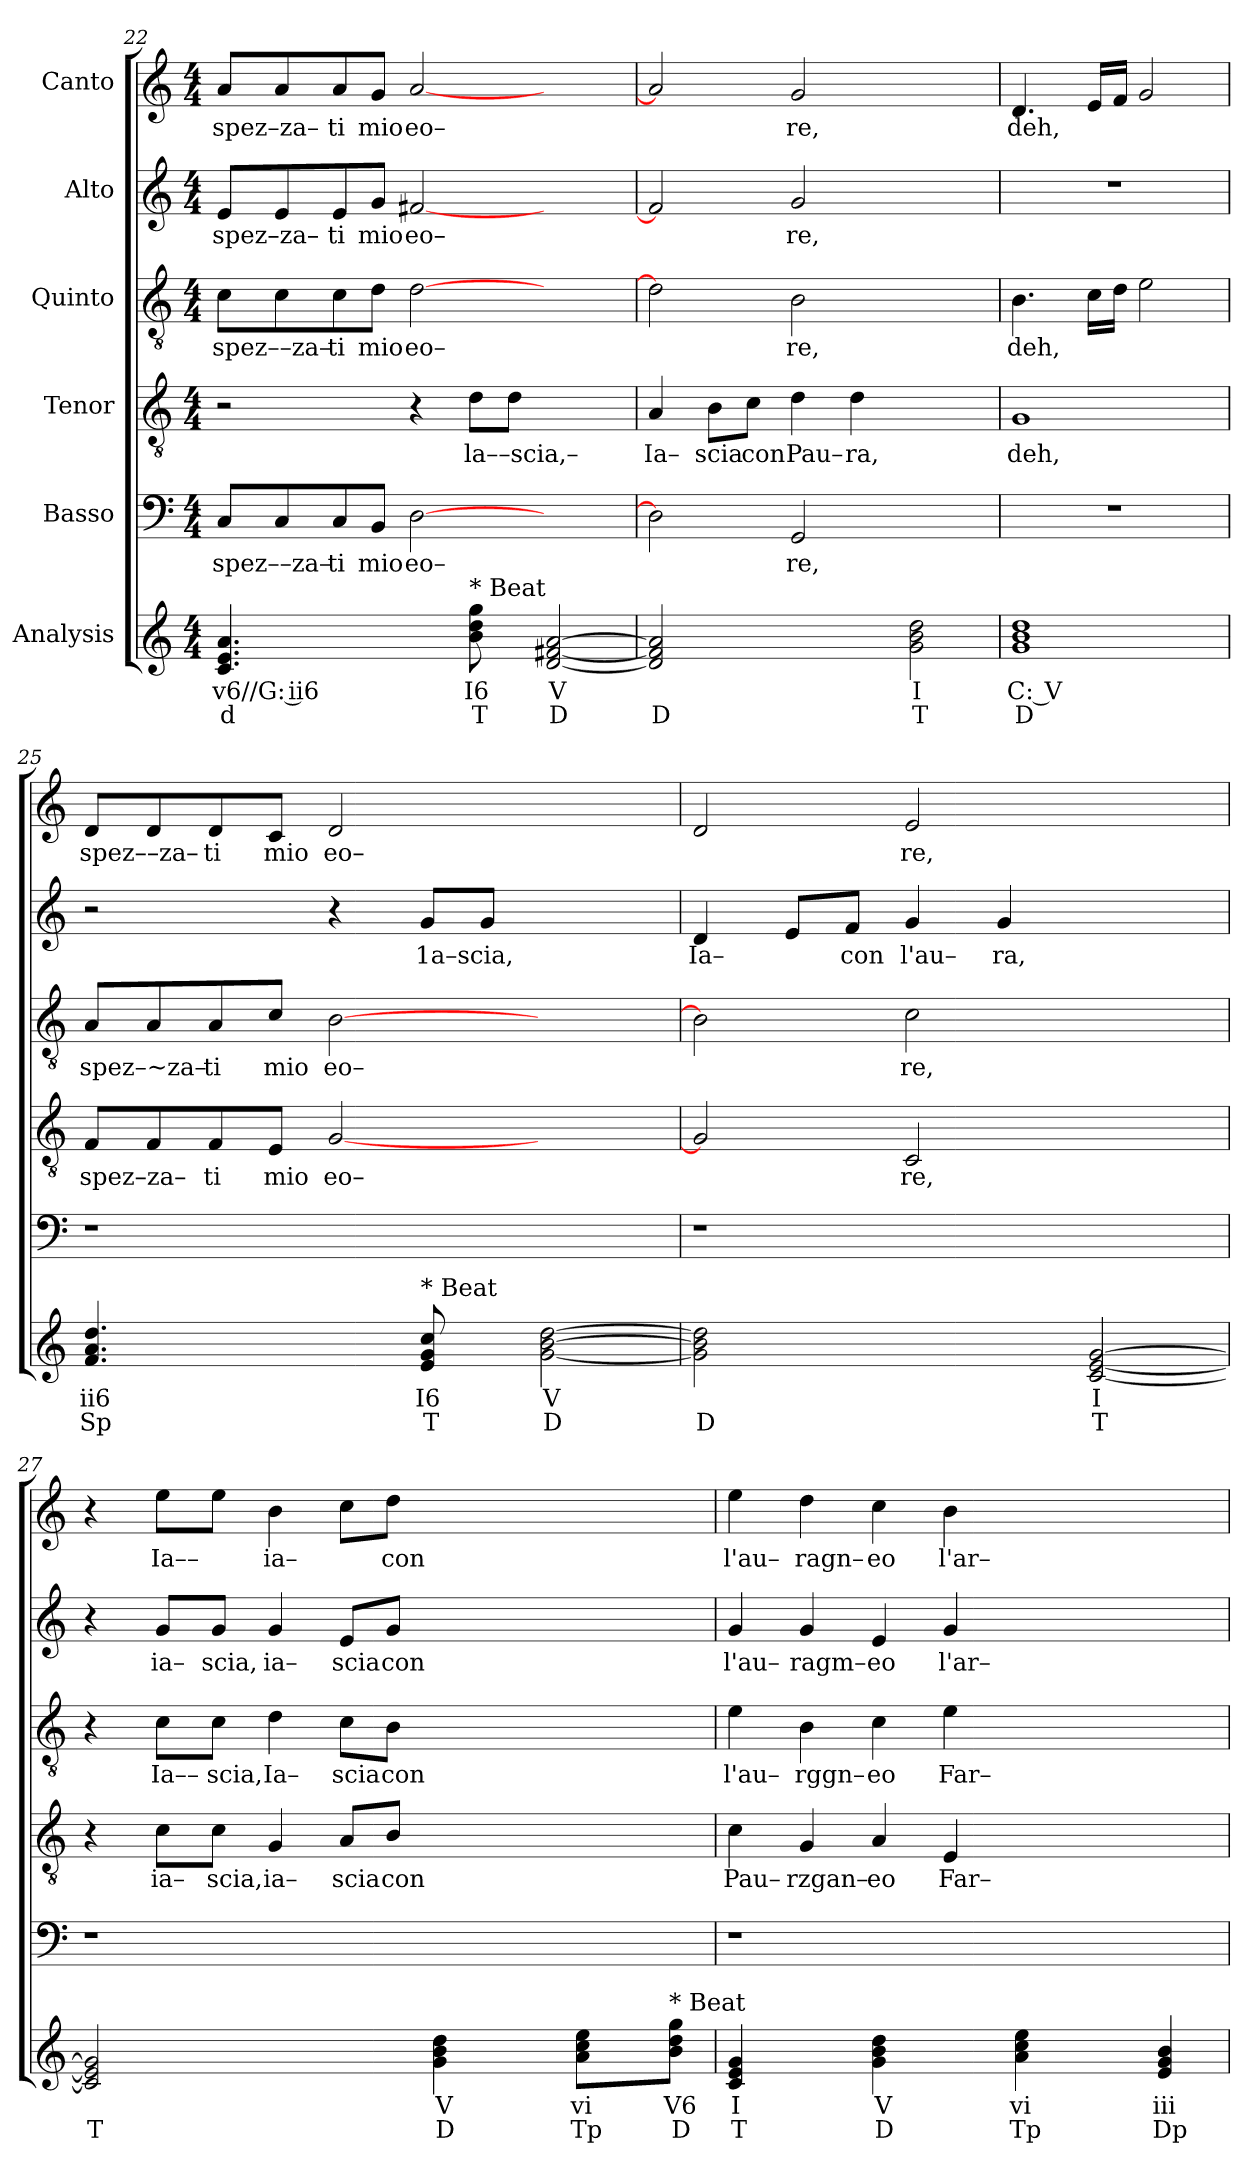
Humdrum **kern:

**kern	**text	**text	**kern	**text	**kern	**text	**kern	**text	**kern	**text	**kern	**text
*part6	*part6	*part6	*part5	*part5	*part4	*part4	*part3	*part3	*part2	*part2	*part1	*part1
*staff6	*staff6	*staff6	*staff5	*staff5	*staff4	*staff4	*staff3	*staff3	*staff2	*staff2	*staff1	*staff1
*I"Analysis	*	*	*I"Basso	*	*I"Tenor	*	*I"Quinto	*	*I"Alto	*	*I"Canto	*
*	*	*	*clefF4	*	*clefGv2	*	*clefGv2	*	*clefG2	*	*clefG2	*
*k[]	*	*	*k[]	*	*k[]	*	*k[]	*	*k[]	*	*k[]	*
*M4/4	*	*	*M4/4	*	*M4/4	*	*M4/4	*	*M4/4	*	*M4/4	*
=22	=22	=22	=22	=22	=22	=22	=22	=22	=22	=22	=22	=22
!	!	!	!	!LO:LY:b	!	!	!	!	!	!	!	!
!	!	!	!	!	!	!	!	!LO:LY:b	!	!	!	!
!	!	!	!	!	!	!	!	!	!	!LO:LY:b	!	!
!	!	!	!	!	!	!	!	!	!	!	!	!LO:LY:b
4.c 4.e 4.a	v6//G: ii6	d	8C/L	spez––za–	2r	.	8c\L	spez––za–	8e/L	spez–za–	8a/L	spez–za–
.	.	.	8C/	.	.	.	8c\	.	8e/	.	8a/	.
!	!	!	!	!LO:LY:b	!	!	!	!	!	!	!	!
!	!	!	!	!	!	!	!	!LO:LY:b	!	!	!	!
!	!	!	!	!	!	!	!	!	!	!LO:LY:b	!	!
!	!	!	!	!	!	!	!	!	!	!	!	!LO:LY:b
.	.	.	8C/	ti	.	.	8c\	ti	8e/	ti	8a/	ti
!	!	!	!	!LO:LY:b	!	!	!	!	!	!	!	!
!	!	!	!	!	!	!	!	!LO:LY:b	!	!	!	!
!	!	!	!	!	!	!	!	!	!	!LO:LY:b	!	!
!	!	!	!	!	!	!	!	!	!	!	!	!LO:LY:b
4.ryy	.	.	8BB/J	mio	.	.	8d\J	mio	8g/J	mio	8g/J	mio
!	!	!	!	!LO:LY:b	!	!	!	!	!	!	!	!
!	!	!	!	!	!	!	!	!LO:LY:b	!	!	!	!
!	!	!	!	!	!	!	!	!	!	!LO:LY:b	!	!
!	!	!	!	!	!	!	!	!	!	!	!	!LO:LY:b
.	.	.	[2D\	eo–	4r	.	[2d\	eo–	[2f#X/	eo–	[2a/	eo–
!LO:TX:a:t=* Beat	!	!	!	!	!	!	!	!	!	!	!	!
!	!	!	!	!	!	!LO:LY:b	!	!	!	!	!	!
8b 8dd 8gg	I6	T	.	.	8d\L	la––scia,–	.	.	.	.	.	.
8ryy	.	.	.	.	8d\J	.	.	.	.	.	.	.
[2d [2f#X [2a	V	D	2ryy	.	2ryy	.	2ryy	.	2ryy	.	2ryy	.
=23	=23	=23	=23	=23	=23	=23	=23	=23	=23	=23	=23	=23
!	!	!	!	!	!	!LO:LY:b	!	!	!	!	!	!
2d] 2f#] 2a]	.	D	2D\]	.	4A/	Ia–	2d\]	.	2f#/]	.	2a/]	.
!	!	!	!	!	!	!LO:LY:b	!	!	!	!	!	!
.	.	.	.	.	8B\L	scia	.	.	.	.	.	.
!	!	!	!	!	!	!LO:LY:b	!	!	!	!	!	!
.	.	.	.	.	8c\J	con	.	.	.	.	.	.
!	!	!	!	!LO:LY:b	!	!	!	!	!	!	!	!
!	!	!	!	!	!	!LO:LY:b	!	!	!	!	!	!
!	!	!	!	!	!	!	!	!LO:LY:b	!	!	!	!
!	!	!	!	!	!	!	!	!	!	!LO:LY:b	!	!
!	!	!	!	!	!	!	!	!	!	!	!	!LO:LY:b
2ryy	.	.	2GG/	re,	4d\	Pau–	2B\	re,	2g/	re,	2g/	re,
!	!	!	!	!	!	!LO:LY:b	!	!	!	!	!	!
.	.	.	.	.	4d\	ra,	.	.	.	.	.	.
2g 2b 2dd	I	T	2ryy	.	2ryy	.	2ryy	.	2ryy	.	2ryy	.
=24	=24	=24	=24	=24	=24	=24	=24	=24	=24	=24	=24	=24
!	!	!	!	!	!	!LO:LY:b	!	!	!	!	!	!
!	!	!	!	!	!	!	!	!LO:LY:b	!	!	!	!
!	!	!	!	!	!	!	!	!	!	!	!	!LO:LY:b
1g 1b 1dd	C: V	D	1r	.	1G	deh,	4.B\	deh,	1r	.	4.d/	deh,
.	.	.	.	.	.	.	16c\LL	.	.	.	16e/LL	.
.	.	.	.	.	.	.	16d\JJ	.	.	.	16f/JJ	.
.	.	.	.	.	.	.	2e\	.	.	.	2g/	.
=25	=25	=25	=25	=25	=25	=25	=25	=25	=25	=25	=25	=25
!	!	!	!	!	!	!LO:LY:b	!	!	!	!	!	!
!	!	!	!	!	!	!	!	!LO:LY:b	!	!	!	!
!	!	!	!	!	!	!	!	!	!	!	!	!LO:LY:b
4.f 4.a 4.dd	ii6	Sp	1r	.	8F/L	spez–za–	8A/L	spez–~za–	2r	.	8d/L	spez––za–
.	.	.	.	.	8F/	.	8A/	.	.	.	8d/	.
!	!	!	!	!	!	!LO:LY:b	!	!	!	!	!	!
!	!	!	!	!	!	!	!	!LO:LY:b	!	!	!	!
!	!	!	!	!	!	!	!	!	!	!	!	!LO:LY:b
.	.	.	.	.	8F/	ti	8A/	ti	.	.	8d/	ti
!	!	!	!	!	!	!LO:LY:b	!	!	!	!	!	!
!	!	!	!	!	!	!	!	!LO:LY:b	!	!	!	!
!	!	!	!	!	!	!	!	!	!	!	!	!LO:LY:b
4.ryy	.	.	.	.	8E/J	mio	8c/J	mio	.	.	8c/J	mio
!	!	!	!	!	!	!LO:LY:b	!	!	!	!	!	!
!	!	!	!	!	!	!	!	!LO:LY:b	!	!	!	!
!	!	!	!	!	!	!	!	!	!	!	!	!LO:LY:b
.	.	.	.	.	[2G/	eo–	[2B\	eo–	4r	.	2d/	eo–
!LO:TX:a:t=* Beat	!	!	!	!	!	!	!	!	!	!	!	!
!	!	!	!	!	!	!	!	!	!	!LO:LY:b	!	!
8e 8g 8cc	I6	T	.	.	.	.	.	.	8g/L	1a–scia,	.	.
8ryy	.	.	.	.	.	.	.	.	8g/J	.	.	.
[2g [2b [2dd	V	D	2ryy	.	2ryy	.	2ryy	.	2ryy	.	2ryy	.
=26	=26	=26	=26	=26	=26	=26	=26	=26	=26	=26	=26	=26
!	!	!	!	!	!	!	!	!	!	!LO:LY:b	!	!
2g] 2b] 2dd]	.	D	1r	.	2G/]	.	2B\]	.	4d/	Ia–	2d/	.
.	.	.	.	.	.	.	.	.	8e/L	.	.	.
!	!	!	!	!	!	!	!	!	!	!LO:LY:b	!	!
.	.	.	.	.	.	.	.	.	8f/J	con	.	.
!	!	!	!	!	!	!LO:LY:b	!	!	!	!	!	!
!	!	!	!	!	!	!	!	!LO:LY:b	!	!	!	!
!	!	!	!	!	!	!	!	!	!	!LO:LY:b	!	!
!	!	!	!	!	!	!	!	!	!	!	!	!LO:LY:b
2ryy	.	.	.	.	2C/	re,	2c\	re,	4g/	l'au–	2e/	re,
!	!	!	!	!	!	!	!	!	!	!LO:LY:b	!	!
.	.	.	.	.	.	.	.	.	4g/	ra,	.	.
[2c [2e [2g	I	T	2ryy	.	2ryy	.	2ryy	.	2ryy	.	2ryy	.
=27	=27	=27	=27	=27	=27	=27	=27	=27	=27	=27	=27	=27
2c] 2e] 2g]	.	T	1r	.	4r	.	4r	.	4r	.	4r	.
!	!	!	!	!	!	!LO:LY:b	!	!	!	!	!	!
!	!	!	!	!	!	!	!	!LO:LY:b	!	!	!	!
!	!	!	!	!	!	!	!	!	!	!LO:LY:b	!	!
!	!	!	!	!	!	!	!	!	!	!	!	!LO:LY:b
.	.	.	.	.	8c\L	ia–	8c\L	Ia––	8g/L	ia–	8ee\L	Ia––
!	!	!	!	!	!	!LO:LY:b	!	!	!	!	!	!
!	!	!	!	!	!	!	!	!LO:LY:b	!	!	!	!
!	!	!	!	!	!	!	!	!	!	!LO:LY:b	!	!
.	.	.	.	.	8c\J	scia,	8c\J	scia,	8g/J	scia,	8ee\J	.
!	!	!	!	!	!	!LO:LY:b	!	!	!	!	!	!
!	!	!	!	!	!	!	!	!LO:LY:b	!	!	!	!
!	!	!	!	!	!	!	!	!	!	!LO:LY:b	!	!
!	!	!	!	!	!	!	!	!	!	!	!	!LO:LY:b
2ryy	.	.	.	.	4G/	ia–	4d\	Ia–	4g/	ia–	4b\	ia–
!	!	!	!	!	!	!LO:LY:b	!	!	!	!	!	!
!	!	!	!	!	!	!	!	!LO:LY:b	!	!	!	!
!	!	!	!	!	!	!	!	!	!	!LO:LY:b	!	!
.	.	.	.	.	8A/L	scia	8c\L	scia	8e/L	scia	8cc\L	.
!	!	!	!	!	!	!LO:LY:b	!	!	!	!	!	!
!	!	!	!	!	!	!	!	!LO:LY:b	!	!	!	!
!	!	!	!	!	!	!	!	!	!	!LO:LY:b	!	!
!	!	!	!	!	!	!	!	!	!	!	!	!LO:LY:b
.	.	.	.	.	8B/J	con	8B\J	con	8g/J	con	8dd\J	con
4g 4b 4dd	V	D	2..ryy	.	2..ryy	.	2..ryy	.	2..ryy	.	2..ryy	.
4ryy	.	.	.	.	.	.	.	.	.	.	.	.
8a 8cc 8eeL	vi	Tp	.	.	.	.	.	.	.	.	.	.
8ryy	.	.	.	.	.	.	.	.	.	.	.	.
!LO:TX:a:t=* Beat	!	!	!	!	!	!	!	!	!	!	!	!
8b 8dd 8ggJ	V6	D	.	.	.	.	.	.	.	.	.	.
=28	=28	=28	=28	=28	=28	=28	=28	=28	=28	=28	=28	=28
!	!	!	!	!	!	!LO:LY:b	!	!	!	!	!	!
!	!	!	!	!	!	!	!	!LO:LY:b	!	!	!	!
!	!	!	!	!	!	!	!	!	!	!LO:LY:b	!	!
!	!	!	!	!	!	!	!	!	!	!	!	!LO:LY:b
4c 4e 4g	I	T	1r	.	4c\	Pau–	4e\	l'au–	4g/	l'au–	4ee\	l'au–
!	!	!	!	!	!	!LO:LY:b	!	!	!	!	!	!
!	!	!	!	!	!	!	!	!LO:LY:b	!	!	!	!
!	!	!	!	!	!	!	!	!	!	!LO:LY:b	!	!
!	!	!	!	!	!	!	!	!	!	!	!	!LO:LY:b
4ryy	.	.	.	.	4G/	rzgan–	4B\	rggn–	4g/	ragm–	4dd\	ragn–
!	!	!	!	!	!	!LO:LY:b	!	!	!	!	!	!
!	!	!	!	!	!	!	!	!LO:LY:b	!	!	!	!
!	!	!	!	!	!	!	!	!	!	!LO:LY:b	!	!
!	!	!	!	!	!	!	!	!	!	!	!	!LO:LY:b
4g 4b 4dd	V	D	.	.	4A/	eo	4c\	eo	4e/	eo	4cc\	eo
!	!	!	!	!	!	!LO:LY:b	!	!	!	!	!	!
!	!	!	!	!	!	!	!	!LO:LY:b	!	!	!	!
!	!	!	!	!	!	!	!	!	!	!LO:LY:b	!	!
!	!	!	!	!	!	!	!	!	!	!	!	!LO:LY:b
4ryy	.	.	.	.	4E/	Far–	4e\	Far–	4g/	l'ar–	4b\	l'ar–
4a 4cc 4ee	vi	Tp	2.ryy	.	2.ryy	.	2.ryy	.	2.ryy	.	2.ryy	.
4ryy	.	.	.	.	.	.	.	.	.	.	.	.
4e 4g 4b	iii	Dp	.	.	.	.	.	.	.	.	.	.
=	=	=	=	=	=	=	=	=	=	=	=	=
*-	*-	*-	*-	*-	*-	*-	*-	*-	*-	*-	*-	*-
